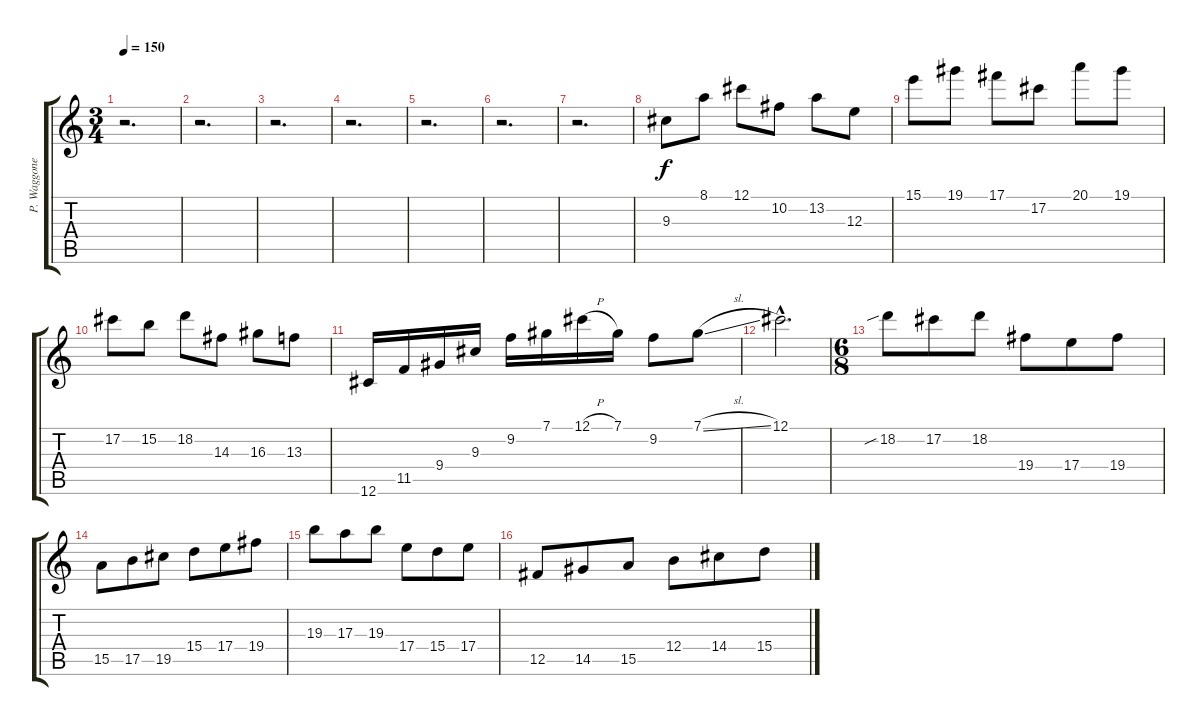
\track ("P. Waggoner Lead Gtr." "P. Waggone") {instrument acousticguitarsteel}
\staff {score tabs}
\tuning (Db4 Ab3 E3 B2 Gb2 Db2) {hide}
\ts (3 4)
\tempo 150
\clef g2
\ks c
r.2{d dy f} |
r.2{d} |
r.2{d} |
r.2{d} |
r.2{d} |
r.2{d} |
r.2{d} |
9.3.8{volume 16 instrument distortionguitar} 8.1.8 12.1.8 10.2.8 13.2.8 12.3.8 |
15.1.8 19.1.8 17.1.8 17.2.8 20.1.8 19.1.8 |
17.2.8 15.2.8 18.2.8 14.3.8 16.3.8 13.3.8 |
12.6.16 11.5.16 9.4.16 9.3.16 9.2.16 7.1.16 12.1{h}.16 7.1.16 9.2.8 7.1{sl}.8 |
12.1{hac}.2{d} |
\ts (6 8)
18.2{sib}.8 17.2.8 18.2.8 19.4.8 17.4.8 19.4.8 |
15.5.8 17.5.8 19.5.8 15.4.8 17.4.8 19.4.8 |
19.3.8 17.3.8 19.3.8 17.4.8 15.4.8 17.4.8 |
12.5.8 14.5.8 15.5.8 12.4.8 14.4.8 15.4.8
